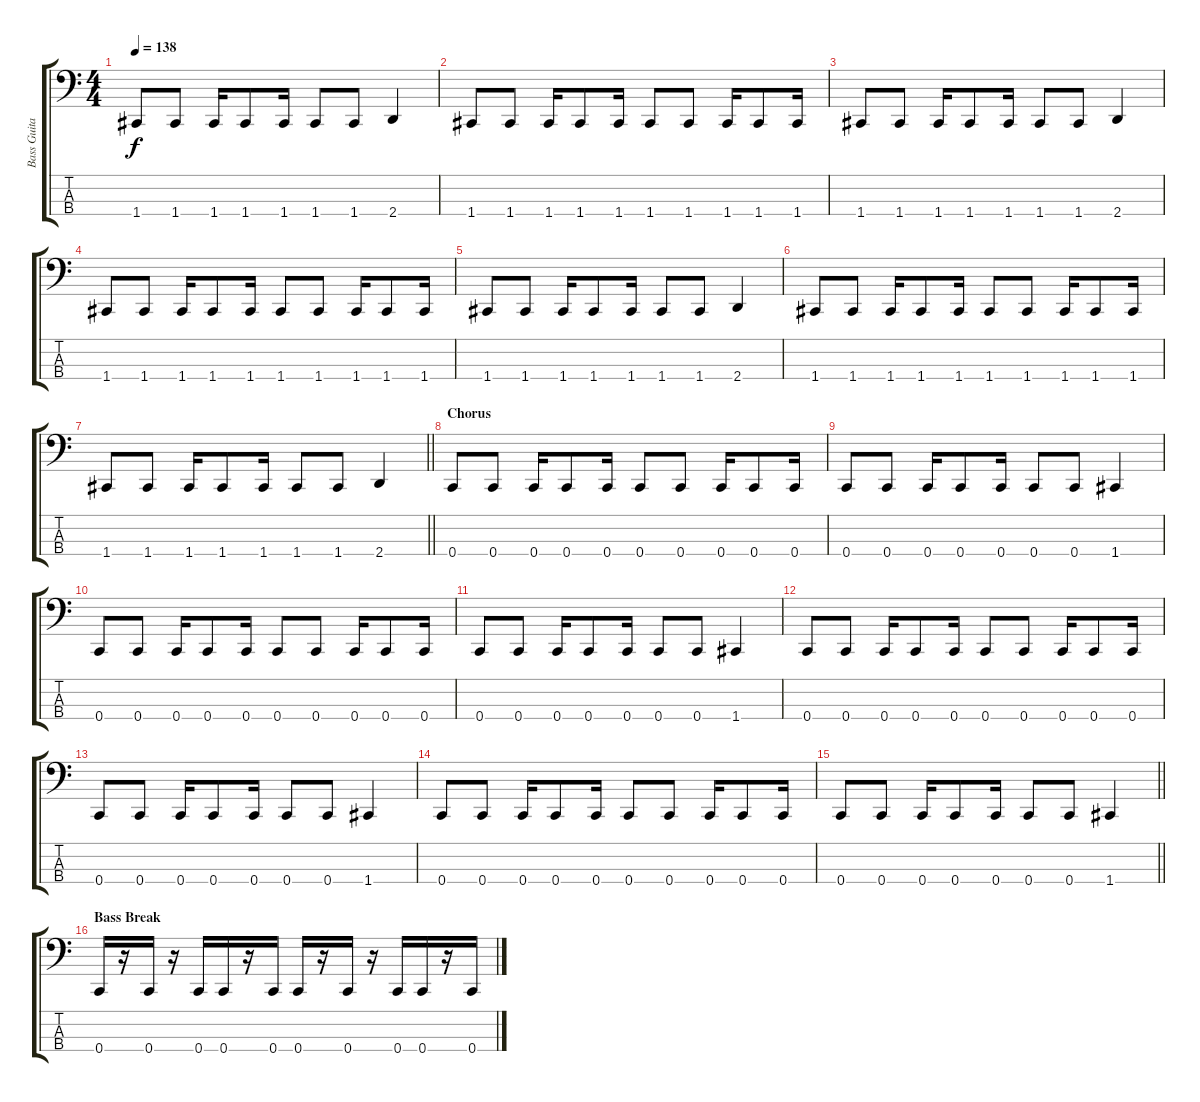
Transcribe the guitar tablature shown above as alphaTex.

\track ("Bass Guitar" "Bass Guita") {instrument electricbassfinger}
\staff {score tabs}
\tuning (Eb2 Bb1 F1 C1) {hide}
\ts (4 4)
\tempo 138
\clef f4
\ks c
1.4.8{dy f} 1.4.8 1.4.16 1.4.8 1.4.16 1.4.8 1.4.8 2.4.4 |
1.4.8 1.4.8 1.4.16 1.4.8 1.4.16 1.4.8 1.4.8 1.4.16 1.4.8 1.4.16 |
1.4.8 1.4.8 1.4.16 1.4.8 1.4.16 1.4.8 1.4.8 2.4.4 |
1.4.8 1.4.8 1.4.16 1.4.8 1.4.16 1.4.8 1.4.8 1.4.16 1.4.8 1.4.16 |
1.4.8 1.4.8 1.4.16 1.4.8 1.4.16 1.4.8 1.4.8 2.4.4 |
1.4.8 1.4.8 1.4.16 1.4.8 1.4.16 1.4.8 1.4.8 1.4.16 1.4.8 1.4.16 |
\barLineRight lightlight
1.4.8 1.4.8 1.4.16 1.4.8 1.4.16 1.4.8 1.4.8 2.4.4 |
\section ("" "Chorus")
0.4.8 0.4.8 0.4.16 0.4.8 0.4.16 0.4.8 0.4.8 0.4.16 0.4.8 0.4.16 |
0.4.8 0.4.8 0.4.16 0.4.8 0.4.16 0.4.8 0.4.8 1.4.4 |
0.4.8 0.4.8 0.4.16 0.4.8 0.4.16 0.4.8 0.4.8 0.4.16 0.4.8 0.4.16 |
0.4.8 0.4.8 0.4.16 0.4.8 0.4.16 0.4.8 0.4.8 1.4.4 |
0.4.8 0.4.8 0.4.16 0.4.8 0.4.16 0.4.8 0.4.8 0.4.16 0.4.8 0.4.16 |
0.4.8 0.4.8 0.4.16 0.4.8 0.4.16 0.4.8 0.4.8 1.4.4 |
0.4.8 0.4.8 0.4.16 0.4.8 0.4.16 0.4.8 0.4.8 0.4.16 0.4.8 0.4.16 |
\barLineRight lightlight
0.4.8 0.4.8 0.4.16 0.4.8 0.4.16 0.4.8 0.4.8 1.4.4 |
\section ("" "Bass Break")
0.4.16 r.16 0.4.16 r.16 0.4.16 0.4.16 r.16 0.4.16 0.4.16 r.16 0.4.16 r.16 0.4.16 0.4.16 r.16 0.4.16
